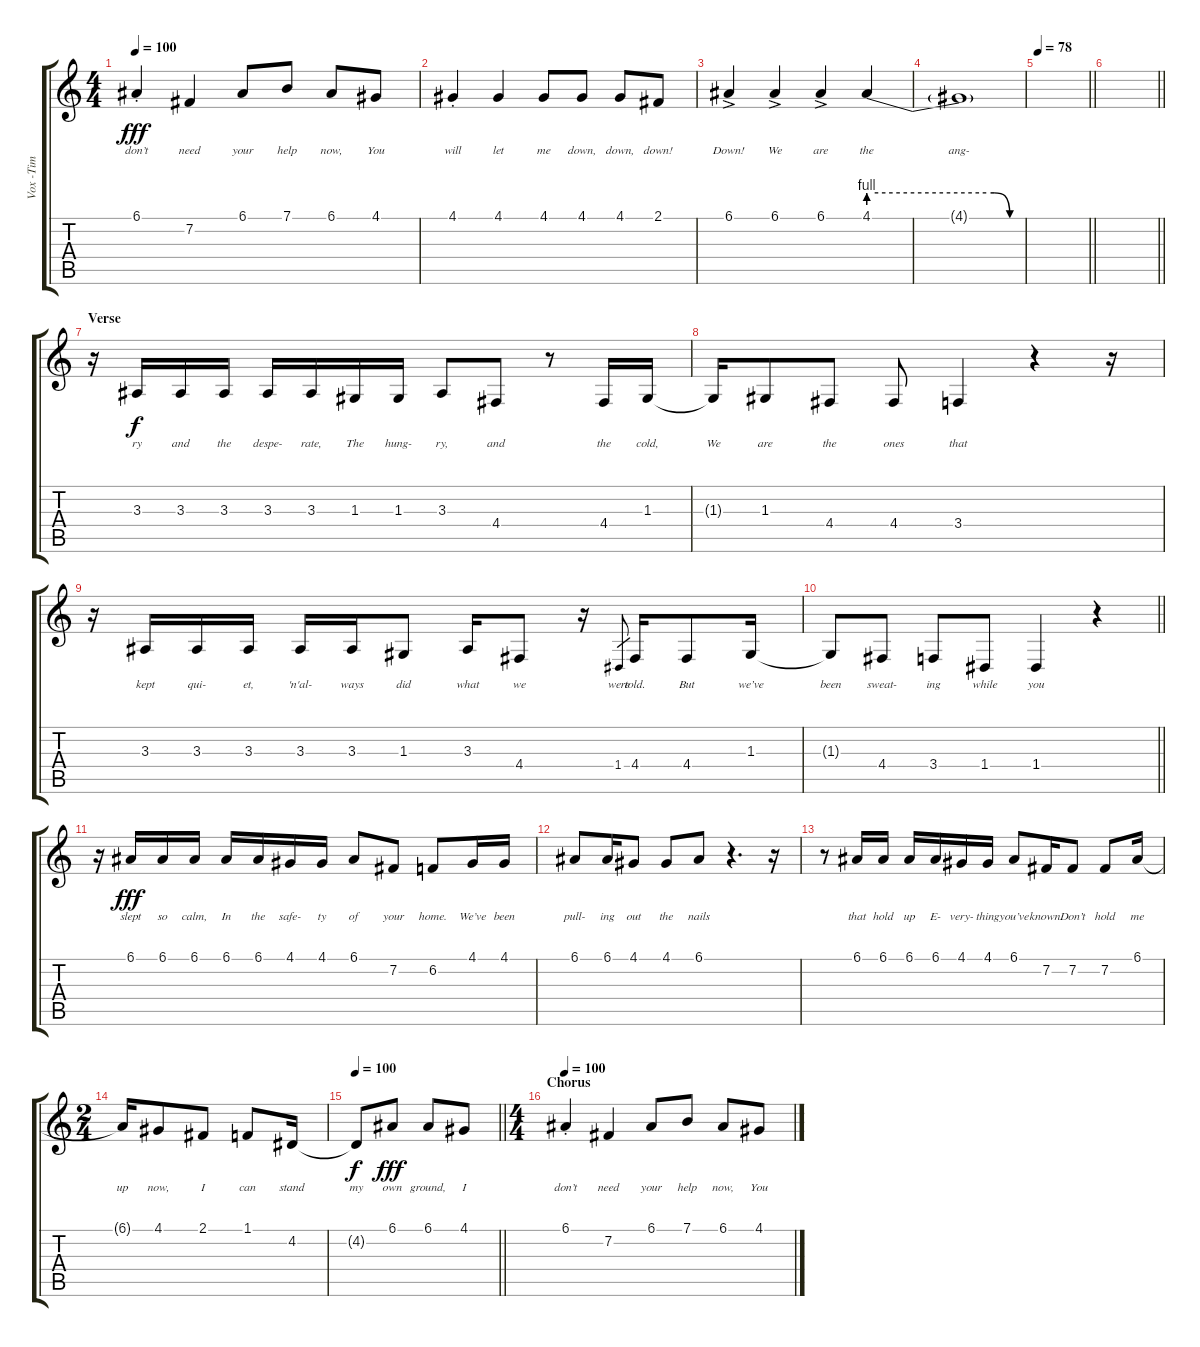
\track ("Vox -Tim" "Vox -Tim") {instrument lead2sawtooth}
\staff {score tabs}
\tuning (E4 B3 G3 D3 A2 E2) {hide}
\ts (4 4)
\tempo 100
\clef g2
\ks c
6.1{st}.4{lyrics (0 "don’t") lyrics (1 "") lyrics (2 "") lyrics (3 "") lyrics (4 "") dy fff} 7.2.4{lyrics (0 "need") lyrics (1 "") lyrics (2 "") lyrics (3 "") lyrics (4 "")} 6.1.8{lyrics (0 "your") lyrics (1 "") lyrics (2 "") lyrics (3 "") lyrics (4 "")} 7.1.8{lyrics (0 "help") lyrics (1 "") lyrics (2 "") lyrics (3 "") lyrics (4 "")} 6.1.8{lyrics (0 "now,") lyrics (1 "") lyrics (2 "") lyrics (3 "") lyrics (4 "")} 4.1.8{lyrics (0 "You") lyrics (1 "") lyrics (2 "") lyrics (3 "") lyrics (4 "")} |
4.1{st}.4{lyrics (0 "will") lyrics (1 "") lyrics (2 "") lyrics (3 "") lyrics (4 "")} 4.1.4{lyrics (0 "let") lyrics (1 "") lyrics (2 "") lyrics (3 "") lyrics (4 "")} 4.1.8{lyrics (0 "me") lyrics (1 "") lyrics (2 "") lyrics (3 "") lyrics (4 "")} 4.1.8{lyrics (0 "down,") lyrics (1 "") lyrics (2 "") lyrics (3 "") lyrics (4 "")} 4.1.8{lyrics (0 "down,") lyrics (1 "") lyrics (2 "") lyrics (3 "") lyrics (4 "")} 2.1.8{lyrics (0 "down!") lyrics (1 "") lyrics (2 "") lyrics (3 "") lyrics (4 "")} |
6.1{ac}.4{lyrics (0 "Down!") lyrics (1 "") lyrics (2 "") lyrics (3 "") lyrics (4 "")} 6.1{ac}.4{lyrics (0 "We") lyrics (1 "") lyrics (2 "") lyrics (3 "") lyrics (4 "")} 6.1{ac}.4{lyrics (0 "are") lyrics (1 "") lyrics (2 "") lyrics (3 "") lyrics (4 "")} 4.1{be (custom 0 4 45 4 48 4 54 0 60 0)}.4{lyrics (0 "the") lyrics (1 "") lyrics (2 "") lyrics (3 "") lyrics (4 "")} |
4.1{t}.1{lyrics (0 "ang-") lyrics (1 "") lyrics (2 "") lyrics (3 "") lyrics (4 "") volume 12} |
\tempo 78
\barLineRight lightlight
|
\barLineRight lightlight
|
\section ("" "Verse")
r.16 3.3.16{lyrics (0 "ry") lyrics (1 "") lyrics (2 "") lyrics (3 "") lyrics (4 "") dy f} 3.3.16{lyrics (0 "and") lyrics (1 "") lyrics (2 "") lyrics (3 "") lyrics (4 "")} 3.3.16{lyrics (0 "the") lyrics (1 "") lyrics (2 "") lyrics (3 "") lyrics (4 "")} 3.3.16{lyrics (0 "despe-") lyrics (1 "") lyrics (2 "") lyrics (3 "") lyrics (4 "")} 3.3.16{lyrics (0 "rate,") lyrics (1 "") lyrics (2 "") lyrics (3 "") lyrics (4 "")} 1.3.16{lyrics (0 "The") lyrics (1 "") lyrics (2 "") lyrics (3 "") lyrics (4 "")} 1.3.16{lyrics (0 "hung-") lyrics (1 "") lyrics (2 "") lyrics (3 "") lyrics (4 "")} 3.3.8{lyrics (0 "ry,") lyrics (1 "") lyrics (2 "") lyrics (3 "") lyrics (4 "")} 4.4.8{lyrics (0 "and") lyrics (1 "") lyrics (2 "") lyrics (3 "") lyrics (4 "")} r.8 4.4.16{lyrics (0 "the") lyrics (1 "") lyrics (2 "") lyrics (3 "") lyrics (4 "")} 1.3.16{lyrics (0 "cold,") lyrics (1 "") lyrics (2 "") lyrics (3 "") lyrics (4 "")} |
1.3{t}.16{lyrics (0 "We") lyrics (1 "") lyrics (2 "") lyrics (3 "") lyrics (4 "")} 1.3.8{lyrics (0 "are") lyrics (1 "") lyrics (2 "") lyrics (3 "") lyrics (4 "")} 4.4.8{lyrics (0 "the") lyrics (1 "") lyrics (2 "") lyrics (3 "") lyrics (4 "")} 4.4.8{lyrics (0 "ones") lyrics (1 "") lyrics (2 "") lyrics (3 "") lyrics (4 "")} 3.4.4{lyrics (0 "that") lyrics (1 "") lyrics (2 "") lyrics (3 "") lyrics (4 "")} r.4 r.16 |
r.16 3.3.16{lyrics (0 "kept") lyrics (1 "") lyrics (2 "") lyrics (3 "") lyrics (4 "")} 3.3.16{lyrics (0 "qui-") lyrics (1 "") lyrics (2 "") lyrics (3 "") lyrics (4 "")} 3.3.16{lyrics (0 "et,") lyrics (1 "") lyrics (2 "") lyrics (3 "") lyrics (4 "")} 3.3.16{lyrics (0 "'n'al-") lyrics (1 "") lyrics (2 "") lyrics (3 "") lyrics (4 "")} 3.3.16{lyrics (0 "ways") lyrics (1 "") lyrics (2 "") lyrics (3 "") lyrics (4 "")} 1.3.8{lyrics (0 "did") lyrics (1 "") lyrics (2 "") lyrics (3 "") lyrics (4 "")} 3.3.16{lyrics (0 "what") lyrics (1 "") lyrics (2 "") lyrics (3 "") lyrics (4 "")} 4.4.8{lyrics (0 "we") lyrics (1 "") lyrics (2 "") lyrics (3 "") lyrics (4 "")} r.16 1.4.8{lyrics (0 "were") lyrics (1 "") lyrics (2 "") lyrics (3 "") lyrics (4 "") gr} 4.4.16{lyrics (0 "told.") lyrics (1 "") lyrics (2 "") lyrics (3 "") lyrics (4 "")} 4.4.8{lyrics (0 "But") lyrics (1 "") lyrics (2 "") lyrics (3 "") lyrics (4 "")} 1.3.16{lyrics (0 "we’ve") lyrics (1 "") lyrics (2 "") lyrics (3 "") lyrics (4 "")} |
\barLineRight lightlight
1.3{t}.8{lyrics (0 "been") lyrics (1 "") lyrics (2 "") lyrics (3 "") lyrics (4 "")} 4.4.8{lyrics (0 "sweat-") lyrics (1 "") lyrics (2 "") lyrics (3 "") lyrics (4 "")} 3.4.8{lyrics (0 "ing") lyrics (1 "") lyrics (2 "") lyrics (3 "") lyrics (4 "")} 1.4.8{lyrics (0 "while") lyrics (1 "") lyrics (2 "") lyrics (3 "") lyrics (4 "")} 1.4.4{lyrics (0 "you") lyrics (1 "") lyrics (2 "") lyrics (3 "") lyrics (4 "")} r.4 |
r.16 6.1.16{lyrics (0 "slept") lyrics (1 "") lyrics (2 "") lyrics (3 "") lyrics (4 "") dy fff} 6.1.16{lyrics (0 "so") lyrics (1 "") lyrics (2 "") lyrics (3 "") lyrics (4 "")} 6.1.16{lyrics (0 "calm,") lyrics (1 "") lyrics (2 "") lyrics (3 "") lyrics (4 "")} 6.1.16{lyrics (0 "In") lyrics (1 "") lyrics (2 "") lyrics (3 "") lyrics (4 "")} 6.1.16{lyrics (0 "the") lyrics (1 "") lyrics (2 "") lyrics (3 "") lyrics (4 "")} 4.1.16{lyrics (0 "safe-") lyrics (1 "") lyrics (2 "") lyrics (3 "") lyrics (4 "")} 4.1.16{lyrics (0 "ty") lyrics (1 "") lyrics (2 "") lyrics (3 "") lyrics (4 "")} 6.1.8{lyrics (0 "of") lyrics (1 "") lyrics (2 "") lyrics (3 "") lyrics (4 "")} 7.2.8{lyrics (0 "your") lyrics (1 "") lyrics (2 "") lyrics (3 "") lyrics (4 "")} 6.2.8{lyrics (0 "home.") lyrics (1 "") lyrics (2 "") lyrics (3 "") lyrics (4 "")} 4.1.16{lyrics (0 "We’ve") lyrics (1 "") lyrics (2 "") lyrics (3 "") lyrics (4 "")} 4.1.16{lyrics (0 "been") lyrics (1 "") lyrics (2 "") lyrics (3 "") lyrics (4 "")} |
6.1.8{lyrics (0 "pull-") lyrics (1 "") lyrics (2 "") lyrics (3 "") lyrics (4 "")} 6.1.16{lyrics (0 "ing") lyrics (1 "") lyrics (2 "") lyrics (3 "") lyrics (4 "")} 4.1.8{lyrics (0 "out") lyrics (1 "") lyrics (2 "") lyrics (3 "") lyrics (4 "")} 4.1.8{lyrics (0 "the") lyrics (1 "") lyrics (2 "") lyrics (3 "") lyrics (4 "")} 6.1.8{lyrics (0 "nails") lyrics (1 "") lyrics (2 "") lyrics (3 "") lyrics (4 "")} r.4{d} r.16 |
r.8 6.1.16{lyrics (0 "that") lyrics (1 "") lyrics (2 "") lyrics (3 "") lyrics (4 "")} 6.1.16{lyrics (0 "hold") lyrics (1 "") lyrics (2 "") lyrics (3 "") lyrics (4 "")} 6.1.16{lyrics (0 "up") lyrics (1 "") lyrics (2 "") lyrics (3 "") lyrics (4 "")} 6.1.16{lyrics (0 "E-") lyrics (1 "") lyrics (2 "") lyrics (3 "") lyrics (4 "")} 4.1.16{lyrics (0 "very-") lyrics (1 "") lyrics (2 "") lyrics (3 "") lyrics (4 "")} 4.1.16{lyrics (0 "thing") lyrics (1 "") lyrics (2 "") lyrics (3 "") lyrics (4 "")} 6.1.8{lyrics (0 "you’ve") lyrics (1 "") lyrics (2 "") lyrics (3 "") lyrics (4 "")} 7.2.16{lyrics (0 "known.") lyrics (1 "") lyrics (2 "") lyrics (3 "") lyrics (4 "")} 7.2.8{lyrics (0 "Don’t") lyrics (1 "") lyrics (2 "") lyrics (3 "") lyrics (4 "")} 7.2.8{lyrics (0 "hold") lyrics (1 "") lyrics (2 "") lyrics (3 "") lyrics (4 "")} 6.1.16{lyrics (0 "me") lyrics (1 "") lyrics (2 "") lyrics (3 "") lyrics (4 "")} |
\ts (2 4)
6.1{t}.16{lyrics (0 "up") lyrics (1 "") lyrics (2 "") lyrics (3 "") lyrics (4 "")} 4.1.8{lyrics (0 "now,") lyrics (1 "") lyrics (2 "") lyrics (3 "") lyrics (4 "")} 2.1.8{lyrics (0 "I") lyrics (1 "") lyrics (2 "") lyrics (3 "") lyrics (4 "")} 1.1.8{lyrics (0 "can") lyrics (1 "") lyrics (2 "") lyrics (3 "") lyrics (4 "")} 4.2.16{lyrics (0 "stand") lyrics (1 "") lyrics (2 "") lyrics (3 "") lyrics (4 "")} |
\tempo 100
\barLineRight lightlight
4.2{t}.8{lyrics (0 "my") lyrics (1 "") lyrics (2 "") lyrics (3 "") lyrics (4 "") dy f} 6.1.8{lyrics (0 "own") lyrics (1 "") lyrics (2 "") lyrics (3 "") lyrics (4 "") dy fff} 6.1.8{lyrics (0 "ground,") lyrics (1 "") lyrics (2 "") lyrics (3 "") lyrics (4 "")} 4.1.8{lyrics (0 "I") lyrics (1 "") lyrics (2 "") lyrics (3 "") lyrics (4 "")} |
\ts (4 4)
\section ("" "Chorus")
\tempo 100
6.1{st}.4{lyrics (0 "don’t") lyrics (1 "") lyrics (2 "") lyrics (3 "") lyrics (4 "")} 7.2.4{lyrics (0 "need") lyrics (1 "") lyrics (2 "") lyrics (3 "") lyrics (4 "")} 6.1.8{lyrics (0 "your") lyrics (1 "") lyrics (2 "") lyrics (3 "") lyrics (4 "")} 7.1.8{lyrics (0 "help") lyrics (1 "") lyrics (2 "") lyrics (3 "") lyrics (4 "")} 6.1.8{lyrics (0 "now,") lyrics (1 "") lyrics (2 "") lyrics (3 "") lyrics (4 "")} 4.1.8{lyrics (0 "You") lyrics (1 "") lyrics (2 "") lyrics (3 "") lyrics (4 "")}
